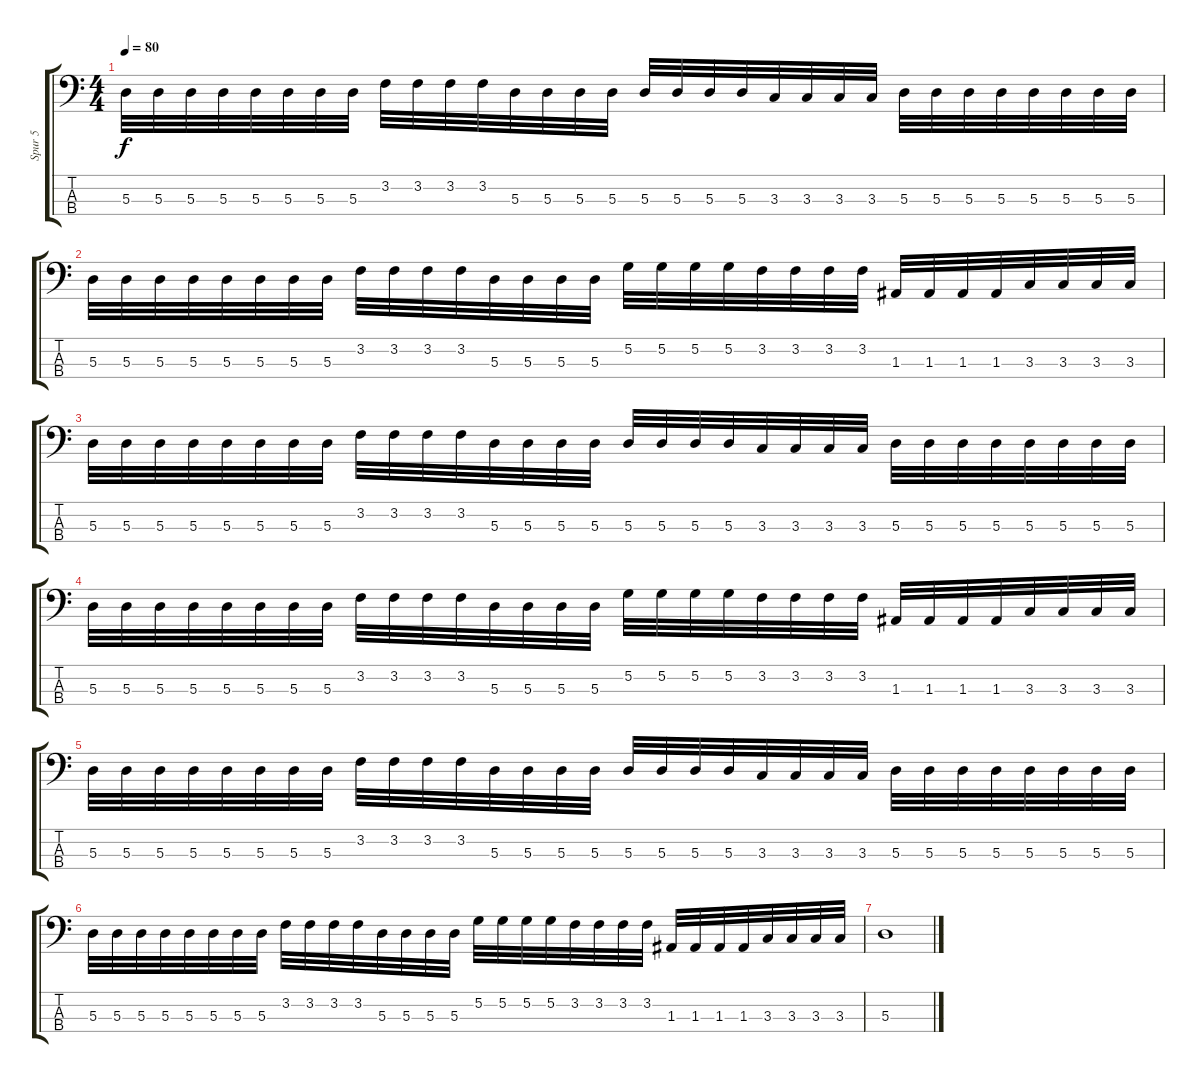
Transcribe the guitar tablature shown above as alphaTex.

\track ("Spur 5" "Spur 5") {instrument electricbassfinger}
\staff {score tabs}
\tuning (G2 D2 A1 E1) {hide}
\ts (4 4)
\tempo 80
\clef f4
\ks c
5.3.32{dy f} 5.3.32 5.3.32 5.3.32 5.3.32 5.3.32 5.3.32 5.3.32 3.2.32 3.2.32 3.2.32 3.2.32 5.3.32 5.3.32 5.3.32 5.3.32 5.3.32 5.3.32 5.3.32 5.3.32 3.3.32 3.3.32 3.3.32 3.3.32 5.3.32 5.3.32 5.3.32 5.3.32 5.3.32 5.3.32 5.3.32 5.3.32 |
5.3.32 5.3.32 5.3.32 5.3.32 5.3.32 5.3.32 5.3.32 5.3.32 3.2.32 3.2.32 3.2.32 3.2.32 5.3.32 5.3.32 5.3.32 5.3.32 5.2.32 5.2.32 5.2.32 5.2.32 3.2.32 3.2.32 3.2.32 3.2.32 1.3.32 1.3.32 1.3.32 1.3.32 3.3.32 3.3.32 3.3.32 3.3.32 |
5.3.32 5.3.32 5.3.32 5.3.32 5.3.32 5.3.32 5.3.32 5.3.32 3.2.32 3.2.32 3.2.32 3.2.32 5.3.32 5.3.32 5.3.32 5.3.32 5.3.32 5.3.32 5.3.32 5.3.32 3.3.32 3.3.32 3.3.32 3.3.32 5.3.32 5.3.32 5.3.32 5.3.32 5.3.32 5.3.32 5.3.32 5.3.32 |
5.3.32 5.3.32 5.3.32 5.3.32 5.3.32 5.3.32 5.3.32 5.3.32 3.2.32 3.2.32 3.2.32 3.2.32 5.3.32 5.3.32 5.3.32 5.3.32 5.2.32 5.2.32 5.2.32 5.2.32 3.2.32 3.2.32 3.2.32 3.2.32 1.3.32 1.3.32 1.3.32 1.3.32 3.3.32 3.3.32 3.3.32 3.3.32 |
5.3.32 5.3.32 5.3.32 5.3.32 5.3.32 5.3.32 5.3.32 5.3.32 3.2.32 3.2.32 3.2.32 3.2.32 5.3.32 5.3.32 5.3.32 5.3.32 5.3.32 5.3.32 5.3.32 5.3.32 3.3.32 3.3.32 3.3.32 3.3.32 5.3.32 5.3.32 5.3.32 5.3.32 5.3.32 5.3.32 5.3.32 5.3.32 |
5.3.32 5.3.32 5.3.32 5.3.32 5.3.32 5.3.32 5.3.32 5.3.32 3.2.32 3.2.32 3.2.32 3.2.32 5.3.32 5.3.32 5.3.32 5.3.32 5.2.32 5.2.32 5.2.32 5.2.32 3.2.32 3.2.32 3.2.32 3.2.32 1.3.32 1.3.32 1.3.32 1.3.32 3.3.32 3.3.32 3.3.32 3.3.32 |
5.3.1
